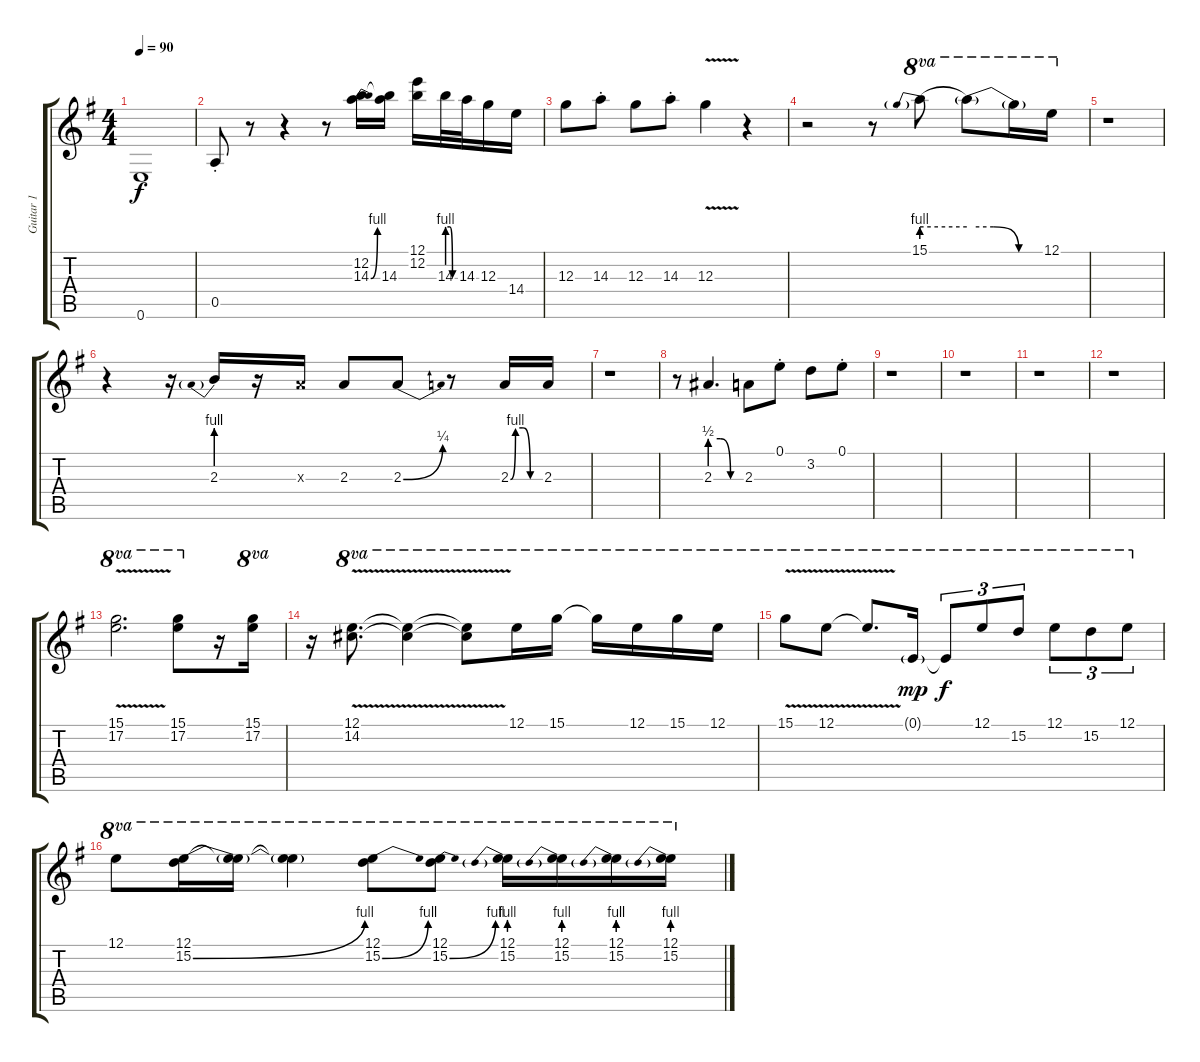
\track ("Guitar 1" "Guitar 1") {instrument overdrivenguitar}
\staff {score tabs}
\tuning (E4 B3 G3 D3 A2 E2) {hide}
\ts (4 4)
\tempo 90
\clef g2
\ks g
0.6.1{dy f} |
0.5{st}.8 r.8 r.4 r.8 (12.2 14.3{be (bend 0 0 60 4)}).16 (12.2{t} 14.3).16 (12.1 12.2).16 14.3{be (custom 0 4 20 4 40 0 60 0)}.32 14.3.32 12.3.16 14.4.16 |
12.3.8 14.3{st}.8 12.3.8 14.3{st}.8 12.3{v}.4 r.4 |
r.2 r.8 15.1{be (prebend 0 4 60 4)}.8{ot 8va} 15.1{be (custom 0 4 20 4 40 0 60 0) t}.8{ot 8va} 15.1{t}.16{ot 8va} 12.1.16{ot 8va} |
r.1 |
r.4 r.16 2.3{be (prebend 0 4 60 4)}.16 r.16 2.3{x}.16 2.3.8 2.3{be (bend 0 0 60 1)}.8 r.8 2.3{be (custom 0 0 10 4 25 4 40 0 60 0)}.16 2.3.16 |
r.1 |
r.8 2.3{be (custom 0 2 20 2 40 0 60 0)}.4{d} 2.3.8 0.1{st}.8 3.2.8 0.1{st}.8 |
r.1 |
r.1 |
r.1 |
r.1 |
(15.1{v} 17.2{v}).2{d ot 8va} (15.1 17.2).8{ot 8va} r.16 (15.1 17.2).16{ot 8va} |
r.16 (12.1{v} 14.2{v}).8{d ot 8va} (12.1{v t} 14.2{v t}).4{ot 8va} (12.1{v t} 14.2{v t}).8{ot 8va} 12.1.16{ot 8va} 15.1.16{ot 8va} 15.1{t}.16{ot 8va} 12.1.16{ot 8va} 15.1.16{ot 8va} 12.1.16{ot 8va} |
15.1{v}.8{ot 8va} 12.1{v}.8{ot 8va} 12.1{v t}.8{d ot 8va} 0.1{g}.16{ot 8va dy mp} 0.1{t}.8{tu (3 2) ot 8va dy f} 12.1.8{tu (3 2) ot 8va} 15.2.8{tu (3 2) ot 8va} 12.1.8{tu (3 2) ot 8va} 15.2.8{tu (3 2) ot 8va} 12.1.8{tu (3 2) ot 8va} |
12.1.8{ot 8va} (12.1 15.2{be (bend 0 0 60 4)}).16{ot 8va} (12.1{t} 15.2{t}).16{ot 8va} (12.1{t} 15.2{t}).4{ot 8va} (12.1 15.2{be (bend 0 0 60 4)}).8{ot 8va} (12.1 15.2{be (bend 0 0 60 4)}).8{ot 8va} (12.1 15.2{be (prebend 0 4 60 4)}).16{ot 8va} (12.1 15.2{be (prebend 0 4 60 4)}).16{ot 8va} (12.1 15.2{be (prebend 0 4 60 4)}).16{ot 8va} (12.1 15.2{be (prebend 0 4 60 4)}).16{ot 8va}
